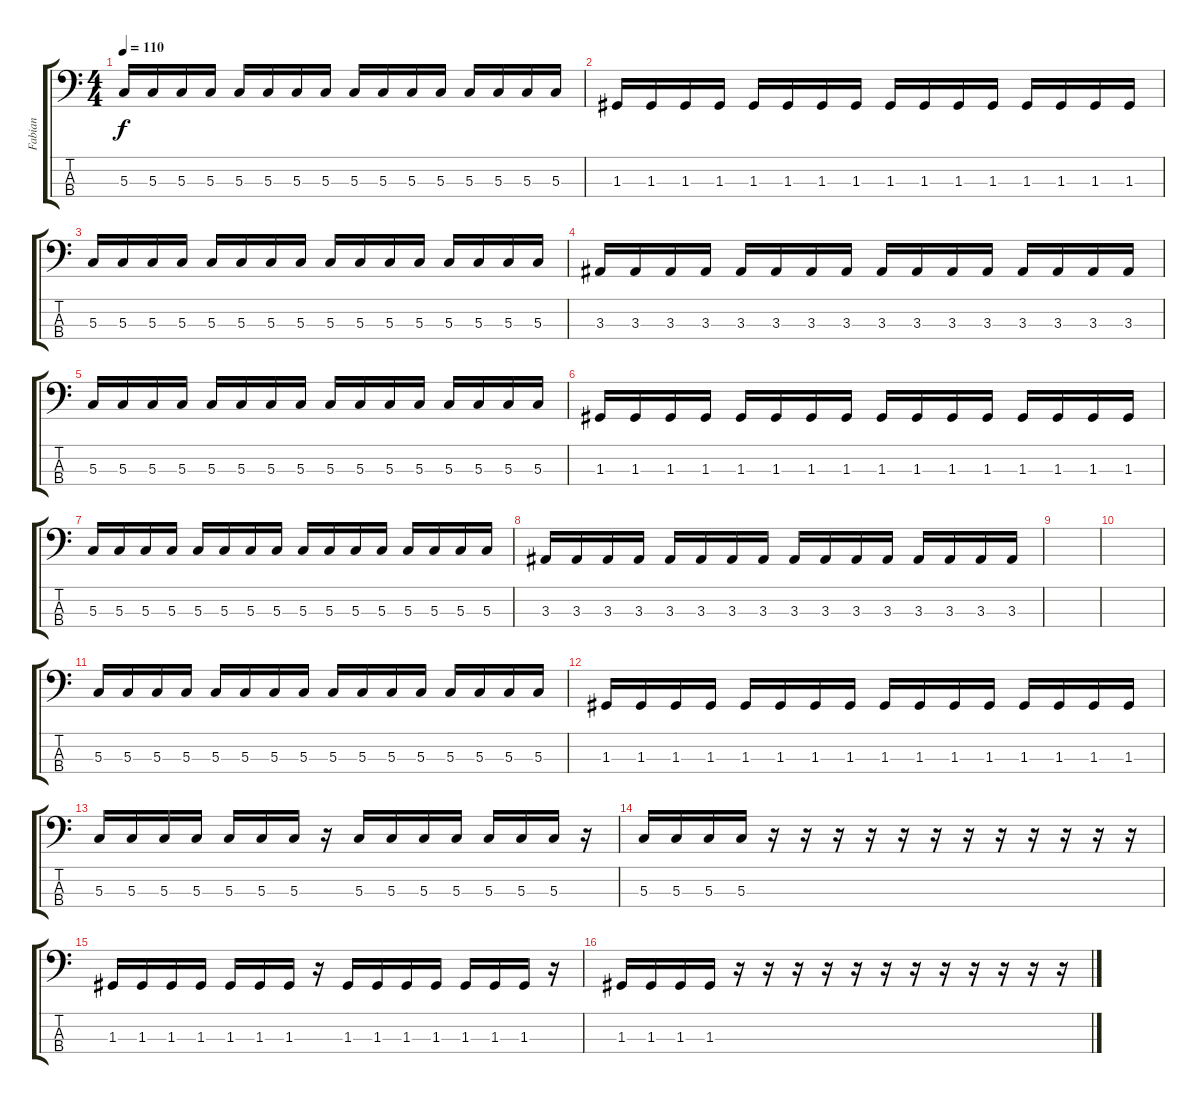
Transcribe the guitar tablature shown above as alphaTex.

\track ("Fabian" "Fabian") {instrument electricbasspick}
\staff {score tabs}
\tuning (F2 C2 G1 D1) {hide}
\ts (4 4)
\tempo 110
\clef f4
\ks c
5.3.16{dy f} 5.3.16 5.3.16 5.3.16 5.3.16 5.3.16 5.3.16 5.3.16 5.3.16 5.3.16 5.3.16 5.3.16 5.3.16 5.3.16 5.3.16 5.3.16 |
1.3.16 1.3.16 1.3.16 1.3.16 1.3.16 1.3.16 1.3.16 1.3.16 1.3.16 1.3.16 1.3.16 1.3.16 1.3.16 1.3.16 1.3.16 1.3.16 |
5.3.16 5.3.16 5.3.16 5.3.16 5.3.16 5.3.16 5.3.16 5.3.16 5.3.16 5.3.16 5.3.16 5.3.16 5.3.16 5.3.16 5.3.16 5.3.16 |
3.3.16 3.3.16 3.3.16 3.3.16 3.3.16 3.3.16 3.3.16 3.3.16 3.3.16 3.3.16 3.3.16 3.3.16 3.3.16 3.3.16 3.3.16 3.3.16 |
5.3.16 5.3.16 5.3.16 5.3.16 5.3.16 5.3.16 5.3.16 5.3.16 5.3.16 5.3.16 5.3.16 5.3.16 5.3.16 5.3.16 5.3.16 5.3.16 |
1.3.16 1.3.16 1.3.16 1.3.16 1.3.16 1.3.16 1.3.16 1.3.16 1.3.16 1.3.16 1.3.16 1.3.16 1.3.16 1.3.16 1.3.16 1.3.16 |
5.3.16 5.3.16 5.3.16 5.3.16 5.3.16 5.3.16 5.3.16 5.3.16 5.3.16 5.3.16 5.3.16 5.3.16 5.3.16 5.3.16 5.3.16 5.3.16 |
3.3.16 3.3.16 3.3.16 3.3.16 3.3.16 3.3.16 3.3.16 3.3.16 3.3.16 3.3.16 3.3.16 3.3.16 3.3.16 3.3.16 3.3.16 3.3.16 |
|
|
5.3.16 5.3.16 5.3.16 5.3.16 5.3.16 5.3.16 5.3.16 5.3.16 5.3.16 5.3.16 5.3.16 5.3.16 5.3.16 5.3.16 5.3.16 5.3.16 |
1.3.16 1.3.16 1.3.16 1.3.16 1.3.16 1.3.16 1.3.16 1.3.16 1.3.16 1.3.16 1.3.16 1.3.16 1.3.16 1.3.16 1.3.16 1.3.16 |
5.3.16 5.3.16 5.3.16 5.3.16 5.3.16 5.3.16 5.3.16 r.16 5.3.16 5.3.16 5.3.16 5.3.16 5.3.16 5.3.16 5.3.16 r.16 |
5.3.16 5.3.16 5.3.16 5.3.16 r.16 r.16 r.16 r.16 r.16 r.16 r.16 r.16 r.16 r.16 r.16 r.16 |
1.3.16 1.3.16 1.3.16 1.3.16 1.3.16 1.3.16 1.3.16 r.16 1.3.16 1.3.16 1.3.16 1.3.16 1.3.16 1.3.16 1.3.16 r.16 |
1.3.16 1.3.16 1.3.16 1.3.16 r.16 r.16 r.16 r.16 r.16 r.16 r.16 r.16 r.16 r.16 r.16 r.16
